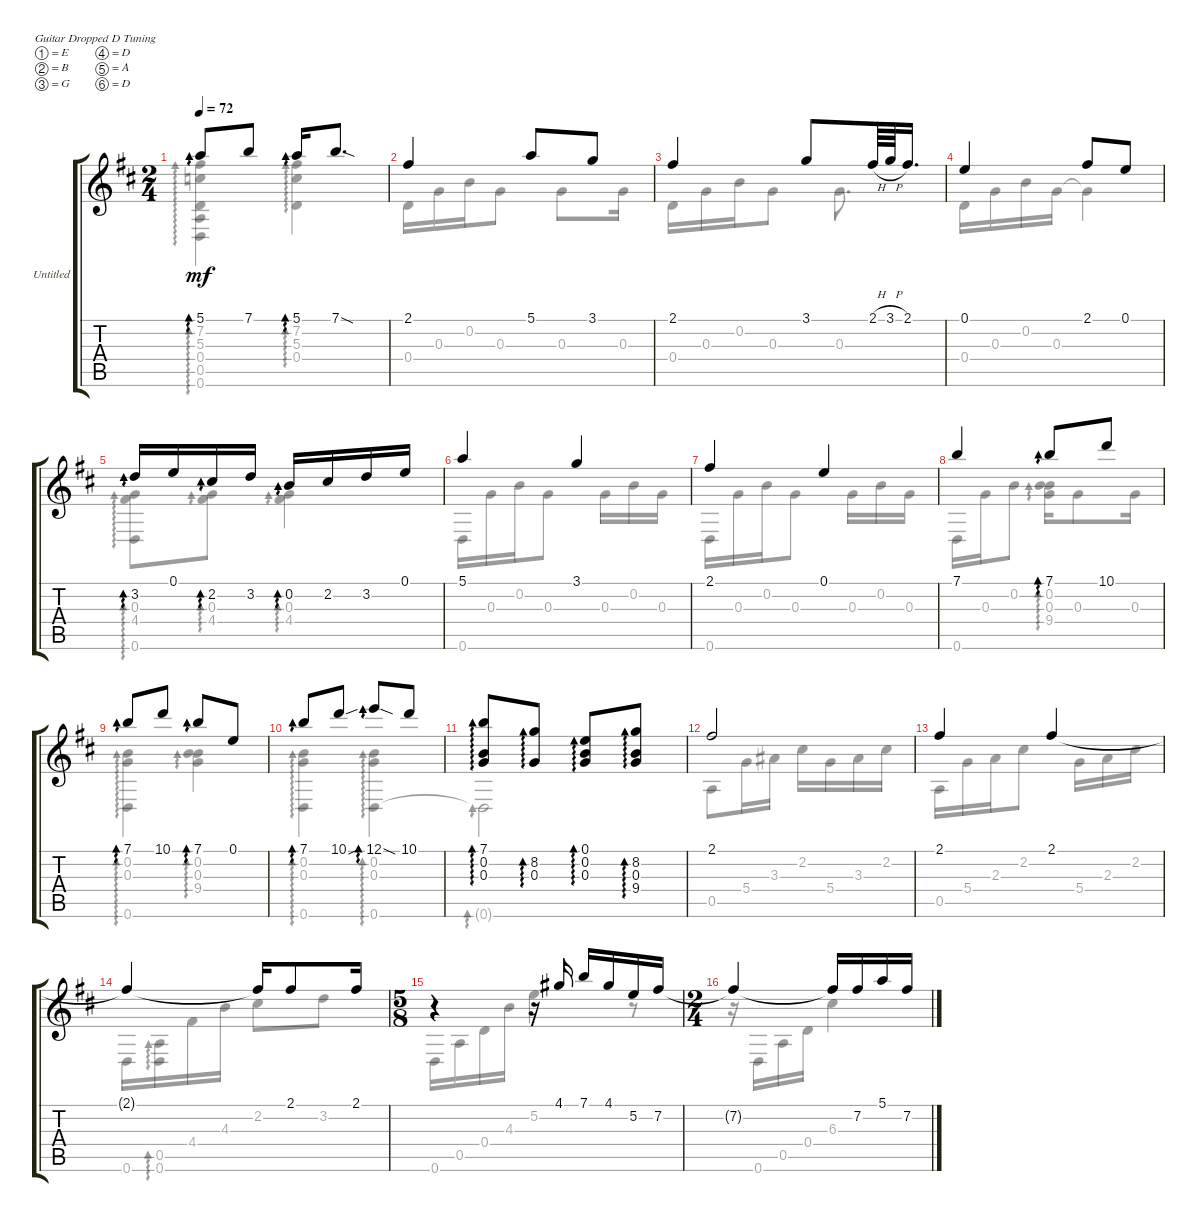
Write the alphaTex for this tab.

\bracketExtendMode groupsimilarinstruments
\firstSystemTrackNameOrientation horizontal
\otherSystemsTrackNameOrientation horizontal
\track ("Untitled" "Untitled") {instrument acousticguitarnylon}
\staff {score tabs}
\tuning (E4 B3 G3 D3 A2 D2)
\voice
\ts (2 4)
\tempo 72
\clef g2
\ks d
5.1.8{ad 0 dy mf} 7.1.8 5.1.16{ad 0} 7.1{sod}.8{d} |
2.1.4 5.1.8 3.1.8 |
2.1.4 3.1.8 2.1{h}.64 3.1{h}.64 2.1.16{d} |
0.1.4 2.1.8 0.1.8 |
3.2.16{ad 0} 0.1.16 2.2.16{ad 0} 3.2.16 0.2.16{ad 0} 2.2.16 3.2.16 0.1.16 |
5.1.4 3.1.4 |
2.1.4 0.1.4 |
7.1.4 7.1.8{ad 0} 10.1.8 |
7.1.8{ad 0} 10.1.8 7.1.8{ad 0} 0.1.8 |
7.1.8{ad 0} 10.1{sou}.8 12.1{sod}.8{ad 0} 10.1.8 |
(7.1 0.2 0.3).8{ad 0} (8.2 0.3).8{ad 0} (0.1 0.2 0.3).8{ad 0} (8.2 9.4 0.3).8{ad 0} |
2.1.2 |
2.1.4 2.1.4 |
2.1{t}.4 2.1{t}.16 2.1.8 2.1.16 |
\ts (5 8)
r.4 r.16 4.1.16 7.1.16 4.1.16 5.2.16 7.2.16 |
\ts (2 4)
7.2{t}.4 7.2{t}.16 7.2.16 5.1.16 7.2.16
\voice
\clef g2
\ottava regular
\simile none
\ks d
(7.2 5.3 0.4 0.5 0.6).4{ad 0 dy mf} (7.2 5.3 0.4).4{ad 0} |
0.4.16 0.3.16 0.2.16 0.3.8 0.3.8 0.3.16 |
0.4.16 0.3.16 0.2.16 0.3.8 0.3.8{d} |
0.4.16 0.3.16 0.2.16 0.3.16 0.3{t}.4 |
(0.3 4.4 0.6).8{ad 0} (0.3 4.4).8{ad 0} (0.3 4.4).4{ad 0} |
0.6.16 0.3.16 0.2.16 0.3.8 0.3.16 0.2.16 0.3.16 |
0.6.16 0.3.16 0.2.16 0.3.8 0.3.16 0.2.16 0.3.16 |
0.6.16 0.3.16 0.2.8 (0.2 9.4 0.3).16{ad 0} 0.3.8 0.3.16 |
(0.2 0.3 0.6).4{ad 0} (0.2 9.4 0.3).4{ad 0} |
(0.2 0.3 0.6).4{ad 0} (0.2 0.3 0.6).4{ad 0} |
0.6{t}.2{ad 0} |
0.5.8 5.4.16 3.3.16 2.2.16 5.4.16 3.3.16 2.2.16 |
0.5.16 5.4.16 2.3.16 2.2.8 5.4.16 2.3.16 2.2.16 |
0.6.16 (0.5 0.6).16{ad 0} 4.4.16 4.3.16 2.2.8 3.2.8 |
0.6.16 0.5.16 0.4.16 4.3.16 5.2.4 r.8 |
r.16 0.6.16 0.5.16 0.4.16 6.3.4
